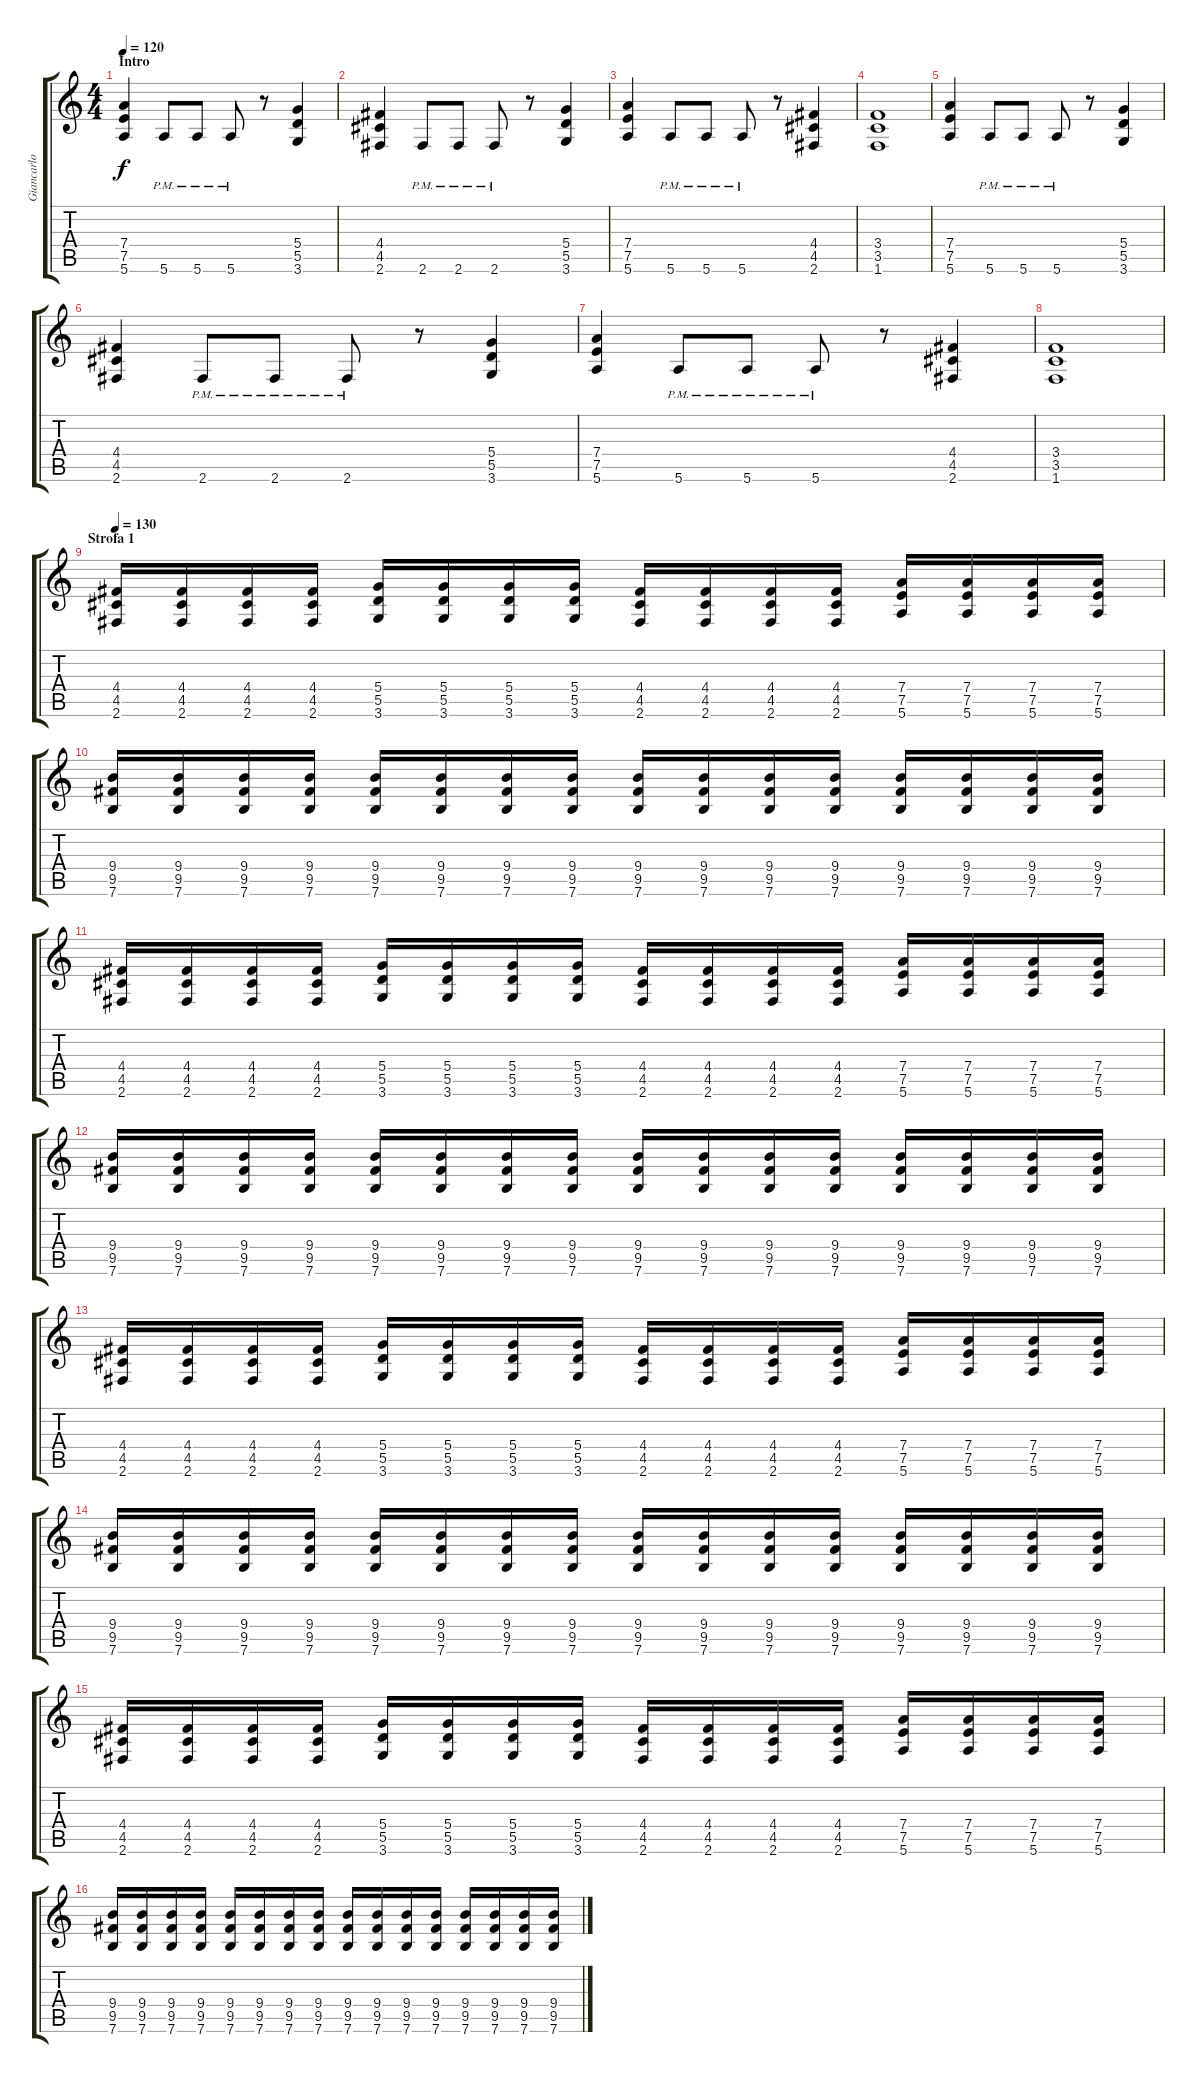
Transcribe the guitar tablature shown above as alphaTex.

\track ("Giancarlo" "Giancarlo") {instrument distortionguitar}
\staff {score tabs}
\tuning (E4 B3 G3 D3 A2 E2) {hide}
\ts (4 4)
\section ("" "Intro")
\tempo 120
\tempo 140
\tempo 120
\clef g2
\ks c
(7.4 7.5 5.6).4{dy f instrument distortionguitar} 5.6{pm}.8 5.6{pm}.8 5.6{pm}.8 r.8 (5.4 5.5 3.6).4 |
(4.4 4.5 2.6).4 2.6{pm}.8 2.6{pm}.8 2.6{pm}.8 r.8 (5.4 5.5 3.6).4 |
(7.4 7.5 5.6).4 5.6{pm}.8 5.6{pm}.8 5.6{pm}.8 r.8 (4.4 4.5 2.6).4 |
(3.4 3.5 1.6).1 |
(7.4 7.5 5.6).4 5.6{pm}.8 5.6{pm}.8 5.6{pm}.8 r.8 (5.4 5.5 3.6).4 |
(4.4 4.5 2.6).4 2.6{pm}.8 2.6{pm}.8 2.6{pm}.8 r.8 (5.4 5.5 3.6).4 |
(7.4 7.5 5.6).4 5.6{pm}.8 5.6{pm}.8 5.6{pm}.8 r.8 (4.4 4.5 2.6).4 |
(3.4 3.5 1.6).1 |
\section ("" "Strofa 1")
\tempo 130
(4.4 4.5 2.6).16 (4.4 4.5 2.6).16 (4.4 4.5 2.6).16 (4.4 4.5 2.6).16 (5.4 5.5 3.6).16 (5.4 5.5 3.6).16 (5.4 5.5 3.6).16 (5.4 5.5 3.6).16 (4.4 4.5 2.6).16 (4.4 4.5 2.6).16 (4.4 4.5 2.6).16 (4.4 4.5 2.6).16 (7.4 7.5 5.6).16 (7.4 7.5 5.6).16 (7.4 7.5 5.6).16 (7.4 7.5 5.6).16 |
(9.4 9.5 7.6).16 (9.4 9.5 7.6).16 (9.4 9.5 7.6).16 (9.4 9.5 7.6).16 (9.4 9.5 7.6).16 (9.4 9.5 7.6).16 (9.4 9.5 7.6).16 (9.4 9.5 7.6).16 (9.4 9.5 7.6).16 (9.4 9.5 7.6).16 (9.4 9.5 7.6).16 (9.4 9.5 7.6).16 (9.4 9.5 7.6).16 (9.4 9.5 7.6).16 (9.4 9.5 7.6).16 (9.4 9.5 7.6).16 |
(4.4 4.5 2.6).16 (4.4 4.5 2.6).16 (4.4 4.5 2.6).16 (4.4 4.5 2.6).16 (5.4 5.5 3.6).16 (5.4 5.5 3.6).16 (5.4 5.5 3.6).16 (5.4 5.5 3.6).16 (4.4 4.5 2.6).16 (4.4 4.5 2.6).16 (4.4 4.5 2.6).16 (4.4 4.5 2.6).16 (7.4 7.5 5.6).16 (7.4 7.5 5.6).16 (7.4 7.5 5.6).16 (7.4 7.5 5.6).16 |
(9.4 9.5 7.6).16 (9.4 9.5 7.6).16 (9.4 9.5 7.6).16 (9.4 9.5 7.6).16 (9.4 9.5 7.6).16 (9.4 9.5 7.6).16 (9.4 9.5 7.6).16 (9.4 9.5 7.6).16 (9.4 9.5 7.6).16 (9.4 9.5 7.6).16 (9.4 9.5 7.6).16 (9.4 9.5 7.6).16 (9.4 9.5 7.6).16 (9.4 9.5 7.6).16 (9.4 9.5 7.6).16 (9.4 9.5 7.6).16 |
(4.4 4.5 2.6).16 (4.4 4.5 2.6).16 (4.4 4.5 2.6).16 (4.4 4.5 2.6).16 (5.4 5.5 3.6).16 (5.4 5.5 3.6).16 (5.4 5.5 3.6).16 (5.4 5.5 3.6).16 (4.4 4.5 2.6).16 (4.4 4.5 2.6).16 (4.4 4.5 2.6).16 (4.4 4.5 2.6).16 (7.4 7.5 5.6).16 (7.4 7.5 5.6).16 (7.4 7.5 5.6).16 (7.4 7.5 5.6).16 |
(9.4 9.5 7.6).16 (9.4 9.5 7.6).16 (9.4 9.5 7.6).16 (9.4 9.5 7.6).16 (9.4 9.5 7.6).16 (9.4 9.5 7.6).16 (9.4 9.5 7.6).16 (9.4 9.5 7.6).16 (9.4 9.5 7.6).16 (9.4 9.5 7.6).16 (9.4 9.5 7.6).16 (9.4 9.5 7.6).16 (9.4 9.5 7.6).16 (9.4 9.5 7.6).16 (9.4 9.5 7.6).16 (9.4 9.5 7.6).16 |
(4.4 4.5 2.6).16 (4.4 4.5 2.6).16 (4.4 4.5 2.6).16 (4.4 4.5 2.6).16 (5.4 5.5 3.6).16 (5.4 5.5 3.6).16 (5.4 5.5 3.6).16 (5.4 5.5 3.6).16 (4.4 4.5 2.6).16 (4.4 4.5 2.6).16 (4.4 4.5 2.6).16 (4.4 4.5 2.6).16 (7.4 7.5 5.6).16 (7.4 7.5 5.6).16 (7.4 7.5 5.6).16 (7.4 7.5 5.6).16 |
(9.4 9.5 7.6).16 (9.4 9.5 7.6).16 (9.4 9.5 7.6).16 (9.4 9.5 7.6).16 (9.4 9.5 7.6).16 (9.4 9.5 7.6).16 (9.4 9.5 7.6).16 (9.4 9.5 7.6).16 (9.4 9.5 7.6).16 (9.4 9.5 7.6).16 (9.4 9.5 7.6).16 (9.4 9.5 7.6).16 (9.4 9.5 7.6).16 (9.4 9.5 7.6).16 (9.4 9.5 7.6).16 (9.4 9.5 7.6).16
